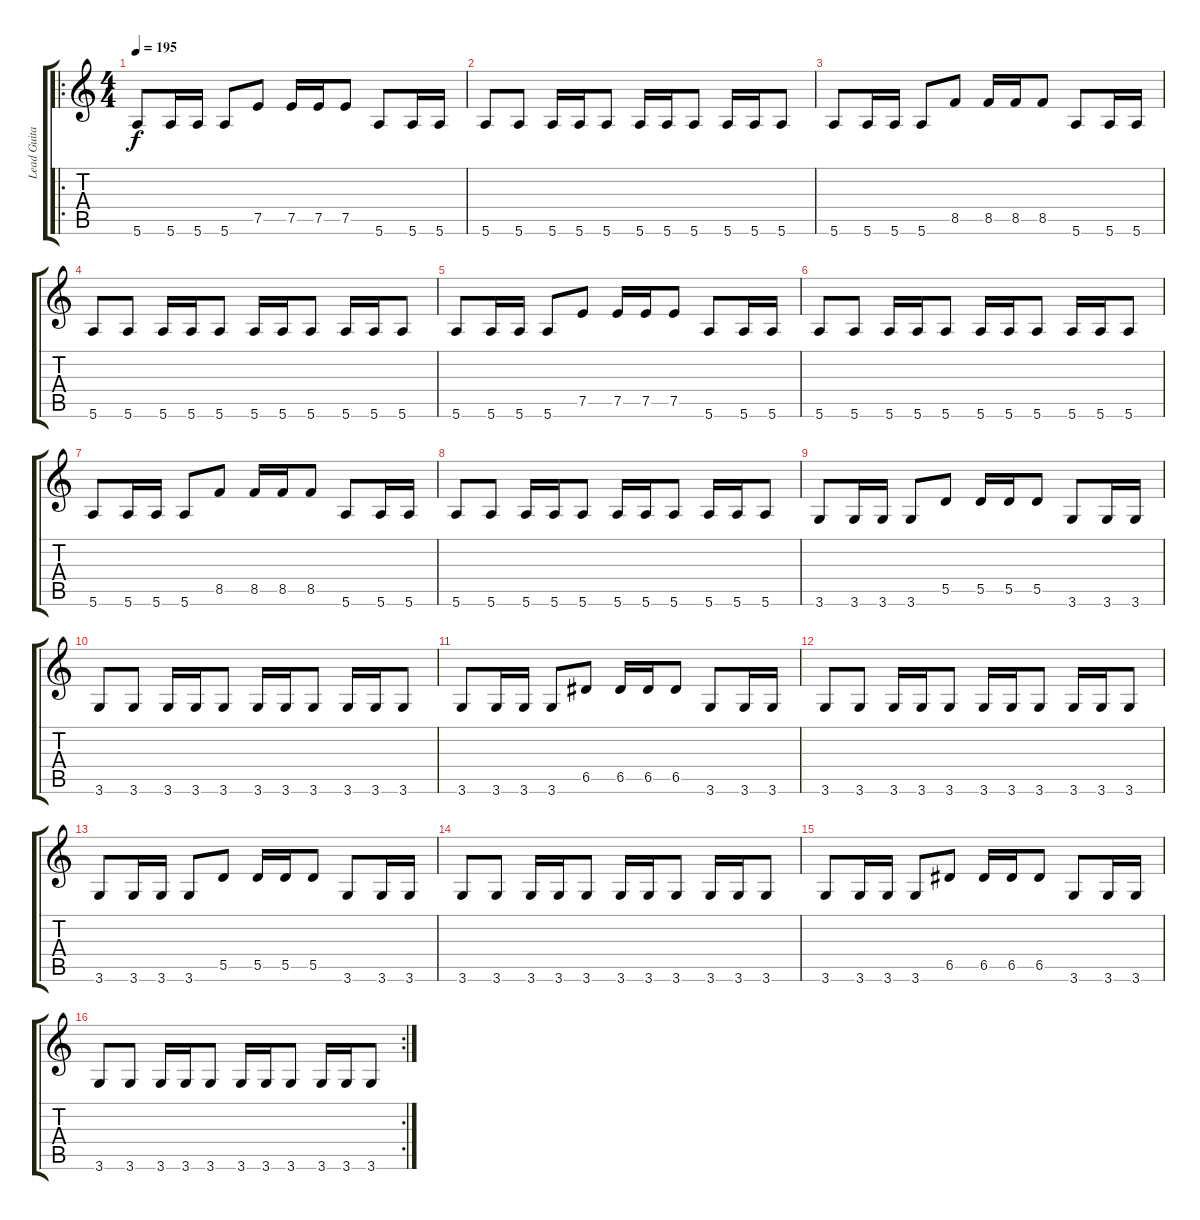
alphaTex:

\track ("Lead Guitar" "Lead Guita") {instrument distortionguitar}
\staff {score tabs}
\tuning (E4 B3 G3 D3 A2 E2) {hide}
\ro
\ts (4 4)
\tempo 195
\clef g2
\ks c
5.6.8{dy f} 5.6.16 5.6.16 5.6.8 7.5.8 7.5.16 7.5.16 7.5.8 5.6.8 5.6.16 5.6.16 |
5.6.8 5.6.8 5.6.16 5.6.16 5.6.8 5.6.16 5.6.16 5.6.8 5.6.16 5.6.16 5.6.8 |
5.6.8 5.6.16 5.6.16 5.6.8 8.5.8 8.5.16 8.5.16 8.5.8 5.6.8 5.6.16 5.6.16 |
5.6.8 5.6.8 5.6.16 5.6.16 5.6.8 5.6.16 5.6.16 5.6.8 5.6.16 5.6.16 5.6.8 |
5.6.8 5.6.16 5.6.16 5.6.8 7.5.8 7.5.16 7.5.16 7.5.8 5.6.8 5.6.16 5.6.16 |
5.6.8 5.6.8 5.6.16 5.6.16 5.6.8 5.6.16 5.6.16 5.6.8 5.6.16 5.6.16 5.6.8 |
5.6.8 5.6.16 5.6.16 5.6.8 8.5.8 8.5.16 8.5.16 8.5.8 5.6.8 5.6.16 5.6.16 |
5.6.8 5.6.8 5.6.16 5.6.16 5.6.8 5.6.16 5.6.16 5.6.8 5.6.16 5.6.16 5.6.8 |
3.6.8 3.6.16 3.6.16 3.6.8 5.5.8 5.5.16 5.5.16 5.5.8 3.6.8 3.6.16 3.6.16 |
3.6.8 3.6.8 3.6.16 3.6.16 3.6.8 3.6.16 3.6.16 3.6.8 3.6.16 3.6.16 3.6.8 |
3.6.8 3.6.16 3.6.16 3.6.8 6.5.8 6.5.16 6.5.16 6.5.8 3.6.8 3.6.16 3.6.16 |
3.6.8 3.6.8 3.6.16 3.6.16 3.6.8 3.6.16 3.6.16 3.6.8 3.6.16 3.6.16 3.6.8 |
3.6.8 3.6.16 3.6.16 3.6.8 5.5.8 5.5.16 5.5.16 5.5.8 3.6.8 3.6.16 3.6.16 |
3.6.8 3.6.8 3.6.16 3.6.16 3.6.8 3.6.16 3.6.16 3.6.8 3.6.16 3.6.16 3.6.8 |
3.6.8 3.6.16 3.6.16 3.6.8 6.5.8 6.5.16 6.5.16 6.5.8 3.6.8 3.6.16 3.6.16 |
\rc 2
3.6.8 3.6.8 3.6.16 3.6.16 3.6.8 3.6.16 3.6.16 3.6.8 3.6.16 3.6.16 3.6.8
